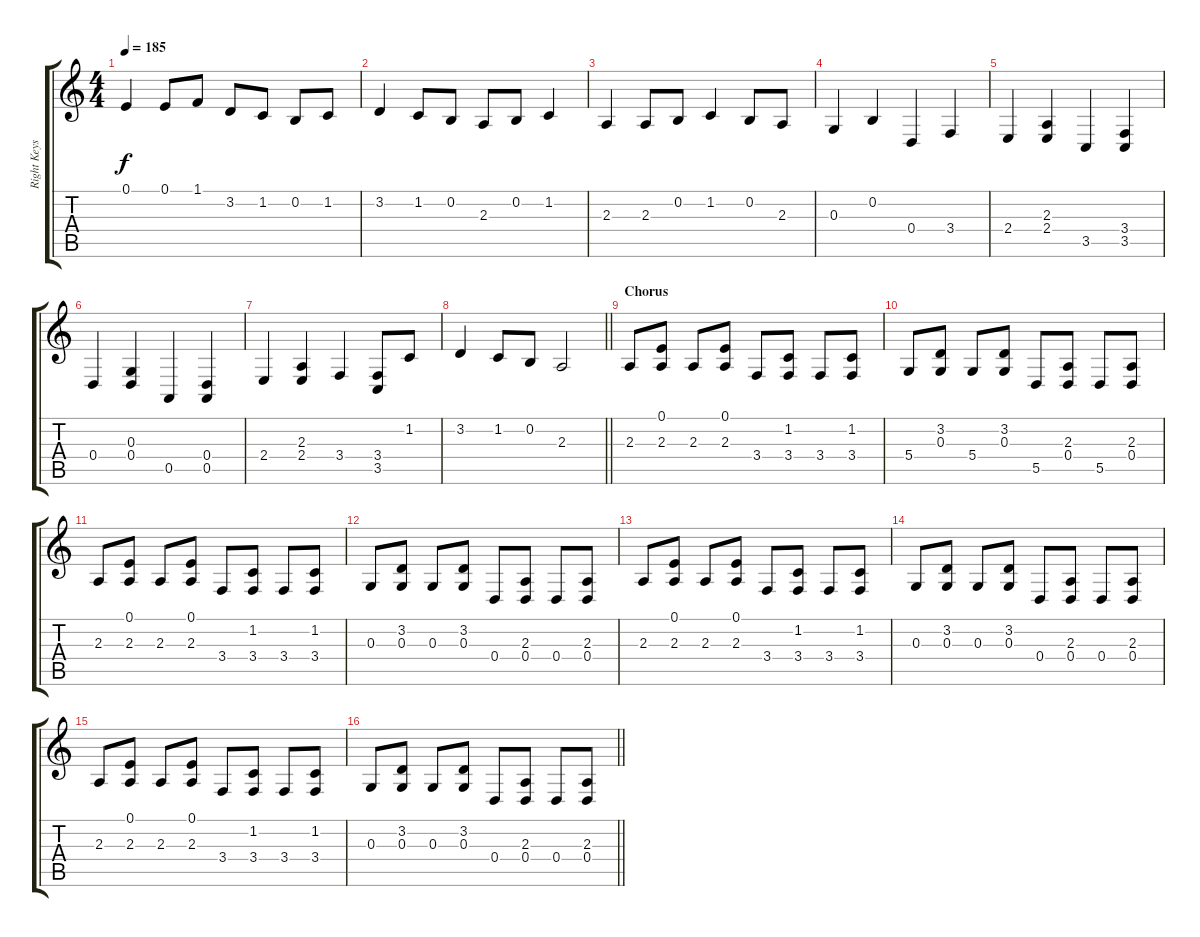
\track ("Right Keys" "Right Keys") {instrument accordion}
\staff {score tabs}
\tuning (E4 B3 G3 D3 A2 E2) {hide}
\ts (4 4)
\tempo 185
\clef g2
\ks c
0.1.4{dy f} 0.1.8 1.1.8 3.2.8 1.2.8 0.2.8 1.2.8 |
3.2.4 1.2.8 0.2.8 2.3.8 0.2.8 1.2.4 |
2.3.4 2.3.8 0.2.8 1.2.4 0.2.8 2.3.8 |
0.3.4 0.2.4 0.4.4 3.4.4 |
2.4.4 (2.3 2.4).4 3.5.4 (3.4 3.5).4 |
0.4.4 (0.3 0.4).4 0.5.4 (0.4 0.5).4 |
2.4.4 (2.3 2.4).4 3.4.4 (3.4 3.5).8 1.2.8 |
\barLineRight lightlight
3.2.4 1.2.8 0.2.8 2.3.2 |
\section ("" "Chorus")
2.3.8 (0.1 2.3).8 2.3.8 (0.1 2.3).8 3.4.8 (1.2 3.4).8 3.4.8 (1.2 3.4).8 |
5.4.8 (3.2 0.3).8 5.4.8 (3.2 0.3).8 5.5.8 (2.3 0.4).8 5.5.8 (2.3 0.4).8 |
2.3.8 (0.1 2.3).8 2.3.8 (0.1 2.3).8 3.4.8 (1.2 3.4).8 3.4.8 (1.2 3.4).8 |
0.3.8 (3.2 0.3).8 0.3.8 (3.2 0.3).8 0.4.8 (2.3 0.4).8 0.4.8 (2.3 0.4).8 |
2.3.8 (0.1 2.3).8 2.3.8 (0.1 2.3).8 3.4.8 (1.2 3.4).8 3.4.8 (1.2 3.4).8 |
0.3.8 (3.2 0.3).8 0.3.8 (3.2 0.3).8 0.4.8 (2.3 0.4).8 0.4.8 (2.3 0.4).8 |
2.3.8 (0.1 2.3).8 2.3.8 (0.1 2.3).8 3.4.8 (1.2 3.4).8 3.4.8 (1.2 3.4).8 |
\barLineRight lightlight
0.3.8 (3.2 0.3).8 0.3.8 (3.2 0.3).8 0.4.8 (2.3 0.4).8 0.4.8 (2.3 0.4).8
